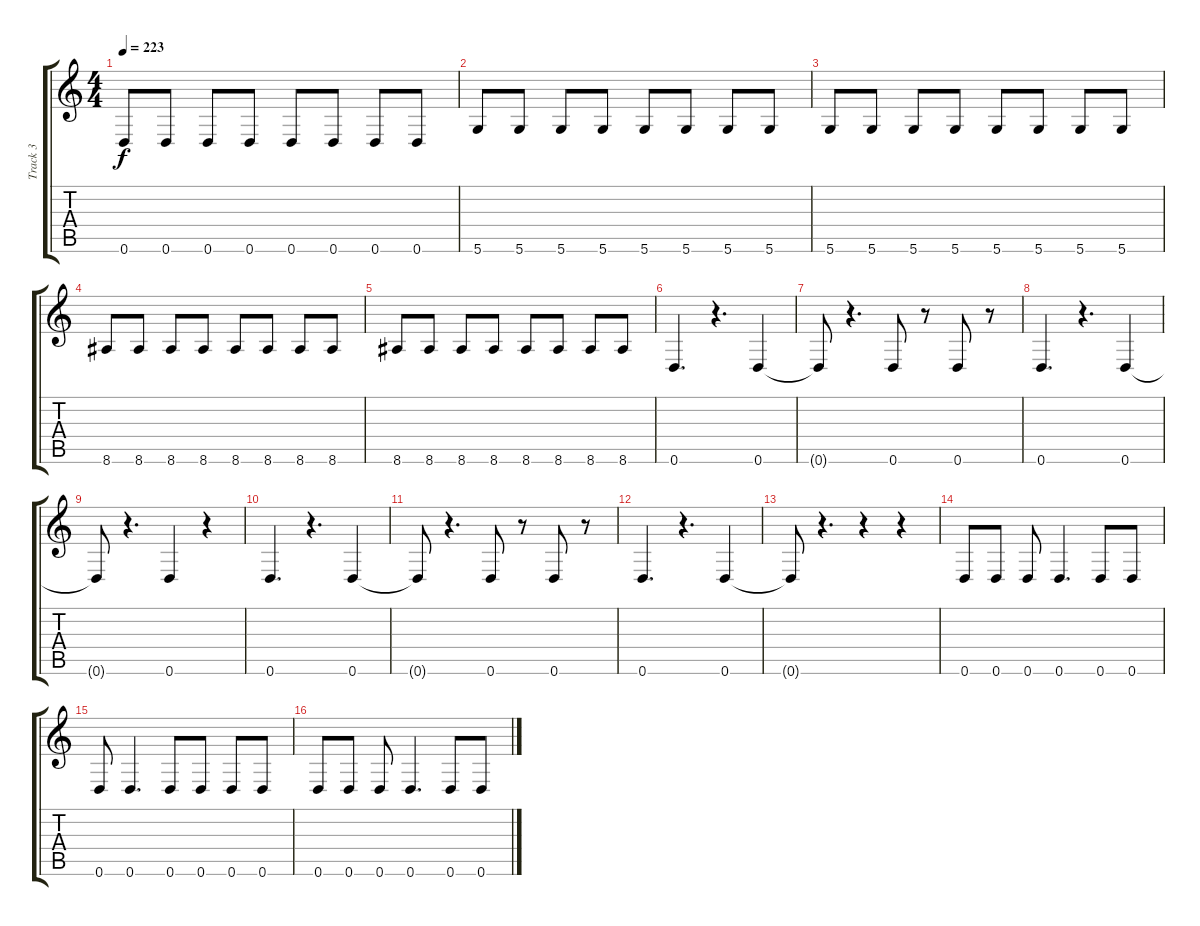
\track ("Track 3" "Track 3") {instrument electricbasspick}
\staff {score tabs}
\tuning (E4 B3 G3 D3 A2 D2) {hide}
\ts (4 4)
\tempo 223
\clef g2
\ks c
0.6.8{dy f} 0.6.8 0.6.8 0.6.8 0.6.8 0.6.8 0.6.8 0.6.8 |
5.6.8 5.6.8 5.6.8 5.6.8 5.6.8 5.6.8 5.6.8 5.6.8 |
5.6.8 5.6.8 5.6.8 5.6.8 5.6.8 5.6.8 5.6.8 5.6.8 |
8.6.8 8.6.8 8.6.8 8.6.8 8.6.8 8.6.8 8.6.8 8.6.8 |
8.6.8 8.6.8 8.6.8 8.6.8 8.6.8 8.6.8 8.6.8 8.6.8 |
0.6.4{d} r.4{d} 0.6.4 |
0.6{t}.8 r.4{d} 0.6.8 r.8 0.6.8 r.8 |
0.6.4{d} r.4{d} 0.6.4 |
0.6{t}.8 r.4{d} 0.6.4 r.4 |
0.6.4{d} r.4{d} 0.6.4 |
0.6{t}.8 r.4{d} 0.6.8 r.8 0.6.8 r.8 |
0.6.4{d} r.4{d} 0.6.4 |
0.6{t}.8 r.4{d} r.4 r.4 |
0.6.8 0.6.8 0.6.8 0.6.4{d} 0.6.8 0.6.8 |
0.6.8 0.6.4{d} 0.6.8 0.6.8 0.6.8 0.6.8 |
0.6.8 0.6.8 0.6.8 0.6.4{d} 0.6.8 0.6.8
